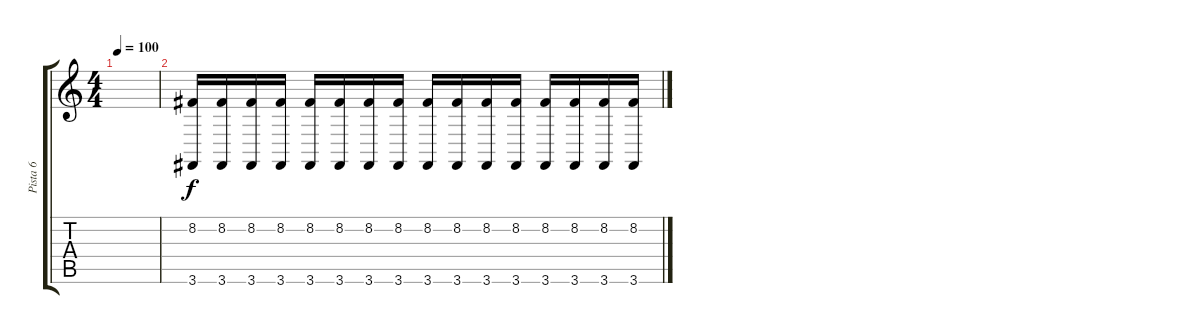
\track ("Pista 6" "Pista 6") {instrument choiraahs}
\staff {score tabs}
\tuning (Eb4 Bb3 Gb3 Db3 Ab2 Eb2) {hide}
\ts (4 4)
\tempo 100
\clef g2
\ks c
|
(8.2 3.6).16{volume 0} (8.2 3.6).16{volume 1} (8.2 3.6).16{volume 1} (8.2 3.6).16{volume 3} (8.2 3.6).16{volume 3} (8.2 3.6).16{volume 4} (8.2 3.6).16{volume 6} (8.2 3.6).16{volume 6} (8.2 3.6).16{volume 7} (8.2 3.6).16{volume 8} (8.2 3.6).16{volume 8} (8.2 3.6).16{volume 9} (8.2 3.6).16{volume 10} (8.2 3.6).16{volume 11} (8.2 3.6).16{volume 13} (8.2 3.6).16{volume 16}
